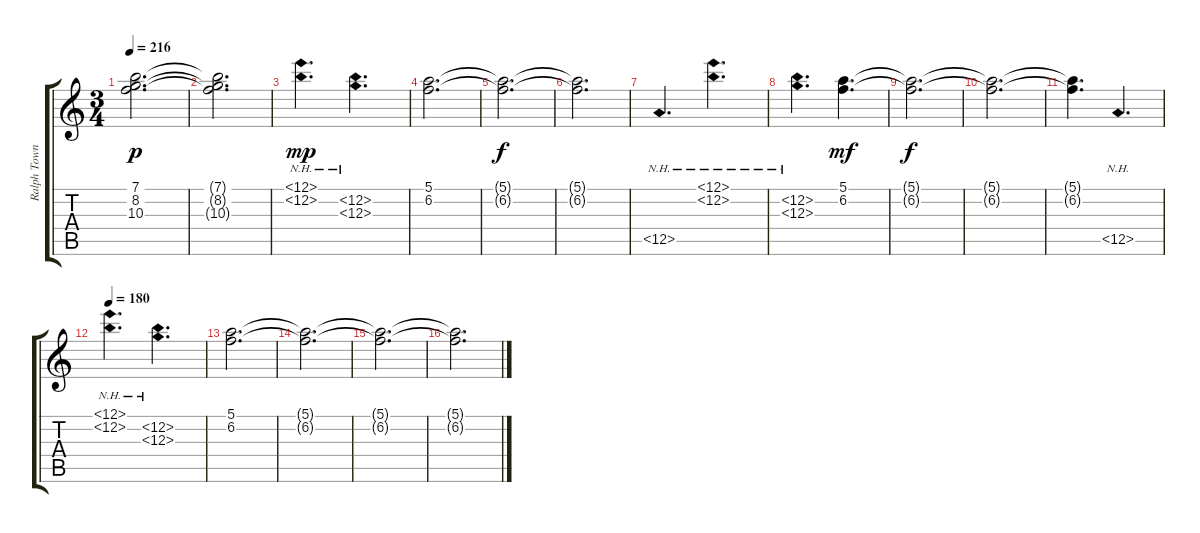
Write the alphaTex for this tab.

\track ("Ralph Towner" "Ralph Town") {instrument acousticguitarnylon}
\staff {score tabs}
\tuning (E4 B3 G3 D3 A2 E2) {hide}
\ts (3 4)
\tempo 216
\clef g2
\ks c
(7.1 8.2 10.3).2{d dy p} |
(7.1{t} 8.2{t} 10.3{t}).2{d} |
(12.1{nh} 12.2{nh}).4{d dy mp} (12.2{nh} 12.3{nh}).4{d} |
(5.1 6.2).2{d} |
(5.1{t} 6.2{t}).2{d dy f} |
(5.1{t} 6.2{t}).2{d} |
12.5{nh}.4{d} (12.1{nh} 12.2{nh}).4{d} |
(12.2{nh} 12.3{nh}).4{d} (5.1 6.2).4{d dy mf} |
(5.1{t} 6.2{t}).2{d dy f} |
(5.1{t} 6.2{t}).2{d} |
(5.1{t} 6.2{t}).4{d} 12.5{nh}.4{d} |
\tempo 180
(12.1{nh} 12.2{nh}).4{d} (12.2{nh} 12.3{nh}).4{d} |
(5.1 6.2).2{d} |
(5.1{t} 6.2{t}).2{d} |
(5.1{t} 6.2{t}).2{d} |
(5.1{t} 6.2{t}).2{d}
